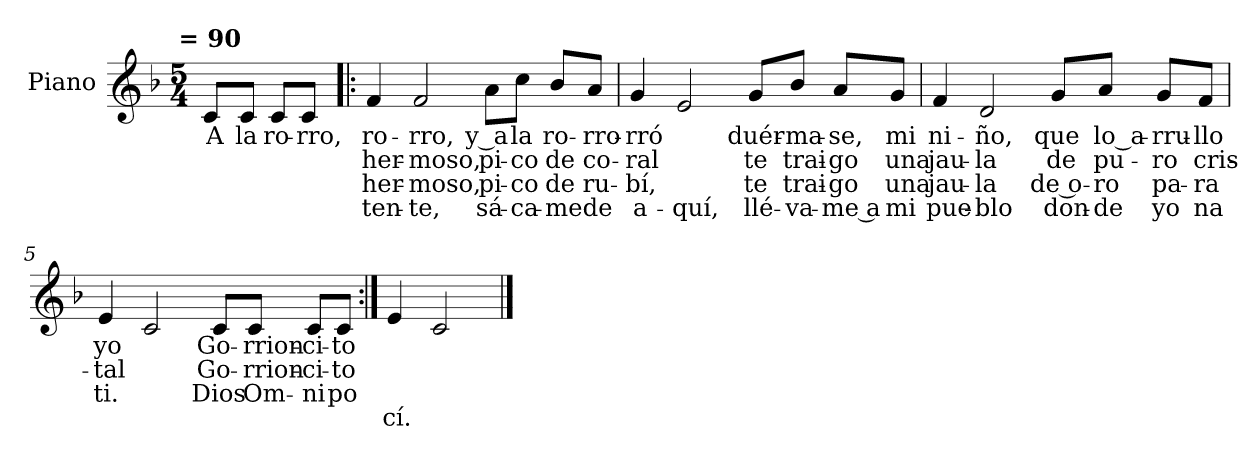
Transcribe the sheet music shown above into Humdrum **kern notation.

**kern	**text	**text	**text	**text
*part1	*part1	*part1	*part1	*part1
*staff1	*staff1	*staff1	*staff1	*staff1
*I"Piano	*	*	*	*
*I'Pno	*	*	*	*
*clefG2	*	*	*	*
*k[b-]	*	*	*	*
*F:	*	*	*	*
!!LO:TX:omd:t= = 90
*M5/4	*	*	*	*
*MM90	*	*	*	*
=1	=1	=1	=1	=1
8c/L	A	.	.	.
8c/J	la	.	.	.
8c/L	ro-	.	.	.
8c/J	-rro,	.	.	.
=2!|:	=2!|:	=2!|:	=2!|:	=2!|:
4f/	ro-	her-	her-	ten-
2f/	-rro,	-moso,	-moso,	-te,
8a\L	y_a	pi-	pi-	sá-
8cc\J	la	-co	-co	-ca-
8b-/L	ro-	de	de	-me
8a/J	-rro-	co-	ru-	de
=3	=3	=3	=3	=3
4g/	-rró	-ral	-bí,	a-
2e/	.	.	.	-quí,
8g/L	duér-	te	te	llé-
8b-/J	-ma-	trai-	trai-	-va-
8a/L	-se,	-go	-go	-me a
8g/J	mi	una	una	mi
!!LO:LB:g=z
=4	=4	=4	=4	=4
4f/	ni-	jau-	jau-	pue-
2d/	-ño,	-la	-la	-blo
8g/L	que	de	de o-	don-
8a/J	lo_a-	pu-	-ro	-de
8g/L	-rru-	-ro	pa-	yo
8f/J	-llo	cris-	-ra	na
=5	=5	=5	=5	=5
4e/	yo	-tal	ti.	.
2c/	.	.	.	.
8c/L	Go-	Go-	Dios	.
8c/J	-rrion-	-rrion-	Om-	.
8c/L	-ci-	-ci-	-ni	.
8c/J	-to	-to	po	.
=6:|!	=6:|!	=6:|!	=6:|!	=6:|!
4e/	.	.	.	cí.
2c/	.	.	.	.
==	==	==	==	==
*-	*-	*-	*-	*-
